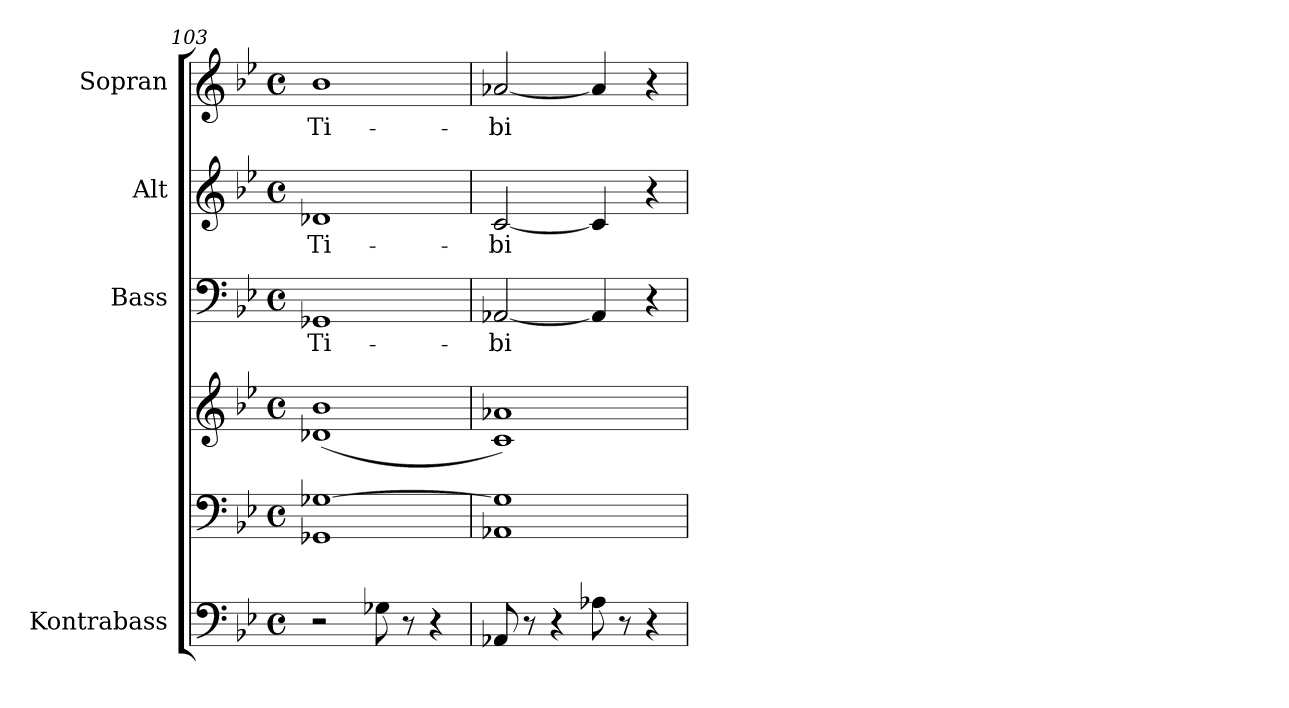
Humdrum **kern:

**kern	**kern	**kern	**kern	**text	**kern	**text	**kern	**text
*part5	*part4	*part4	*part3	*part3	*part2	*part2	*part1	*part1
*staff6	*staff5	*staff4	*staff3	*staff3	*staff2	*staff2	*staff1	*staff1
*I"Kontrabass	*	*	*I"Bass	*	*I"Alt	*	*I"Sopran	*
*I'Kb.	*	*	*I'B.	*	*I'A.	*	*I'S.	*
!!LO:LB:g=z
*clefF4	*clefF4	*clefG2	*clefF4	*	*clefG2	*	*clefG2	*
*ITrd7c12	*	*	*	*	*	*	*	*
*k[b-e-]	*k[b-e-]	*k[b-e-]	*k[b-e-]	*	*k[b-e-]	*	*k[b-e-]	*
*B-:	*B-:	*B-:	*B-:	*	*B-:	*	*B-:	*
*M4/4	*M4/4	*M4/4	*M4/4	*	*M4/4	*	*M4/4	*
*met(c)	*met(c)	*met(c)	*met(c)	*	*met(c)	*	*met(c)	*
=103	=103	=103	=103	=103	=103	=103	=103	=103
!	!	!	!	!LO:LY:b	!	!LO:LY:b	!	!LO:LY:b
2r	1GG-X [1G-X	(>1d-X 1b-	1GG-X	Ti-	1d-X	Ti-	1b-	Ti-
8GG-X\	.	.	.	.	.	.	.	.
8r	.	.	.	.	.	.	.	.
4r	.	.	.	.	.	.	.	.
=104	=104	=104	=104	=104	=104	=104	=104	=104
!	!	!	!	!LO:LY:b	!	!LO:LY:b	!	!LO:LY:b
8AAA-X/	1AA-X 1G-]	1c 1a-X)	[2AA-X/	-bi	[2c/	-bi	[2a-X/	-bi
8r	.	.	.	.	.	.	.	.
4r	.	.	.	.	.	.	.	.
8AA-X\	.	.	4AA-/]	.	4c/]	.	4a-/]	.
8r	.	.	.	.	.	.	.	.
4r	.	.	4r	.	4r	.	4r	.
=	=	=	=	=	=	=	=	=
*-	*-	*-	*-	*-	*-	*-	*-	*-
